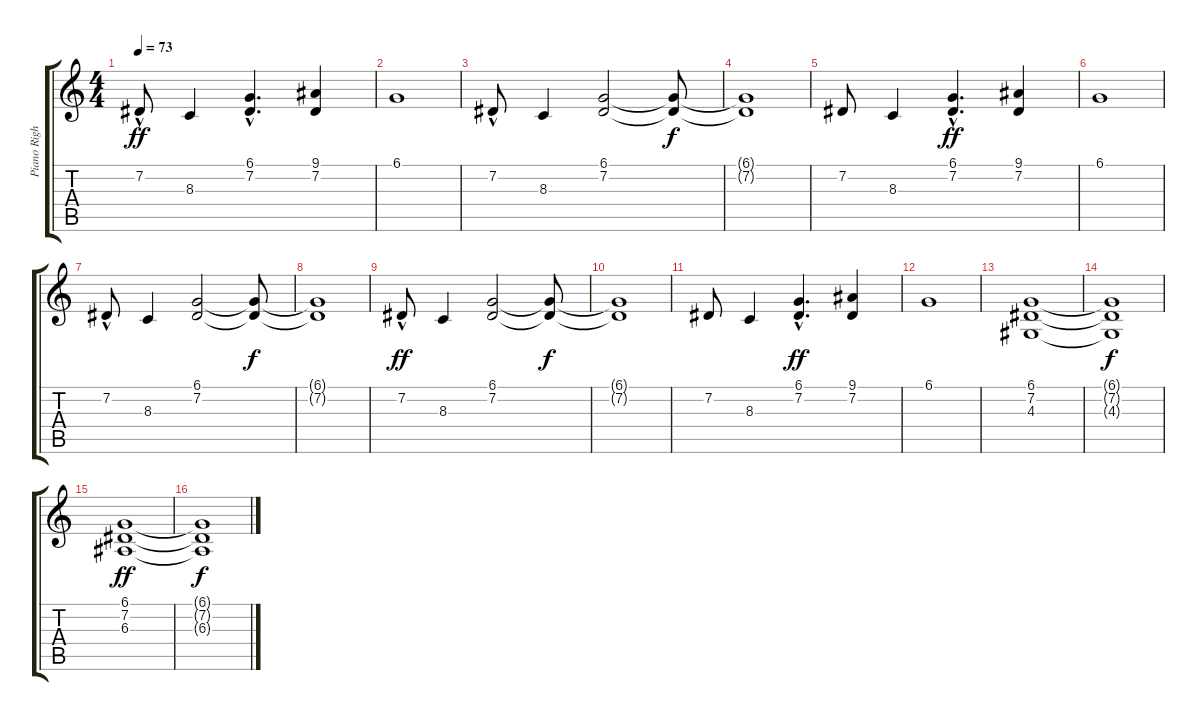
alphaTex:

\track ("Piano Right" "Piano Righ") {instrument acousticgrandpiano}
\staff {score tabs}
\tuning (Db4 Ab3 E3 B2 Gb2 Db2) {hide}
\ts (4 4)
\tempo 73
\clef g2
\ks c
7.2{hac}.8{dy ff} 8.3.4 (6.1{hac} 7.2{hac}).4{d} (9.1 7.2).4 |
6.1.1 |
7.2{hac}.8 8.3.4 (6.1 7.2).2 (6.1{t} 7.2{t}).8{dy f} |
(6.1{t} 7.2{t}).1 |
7.2.8 8.3.4 (6.1{hac} 7.2{hac}).4{d dy ff} (9.1 7.2).4 |
6.1.1 |
7.2{hac}.8 8.3.4 (6.1 7.2).2 (6.1{t} 7.2{t}).8{dy f} |
(6.1{t} 7.2{t}).1 |
7.2{hac}.8{dy ff} 8.3.4 (6.1 7.2).2 (6.1{t} 7.2{t}).8{dy f} |
(6.1{t} 7.2{t}).1 |
7.2.8 8.3.4 (6.1{hac} 7.2{hac}).4{d dy ff} (9.1 7.2).4 |
6.1.1 |
(6.1 7.2 4.3).1 |
(6.1{t} 7.2{t} 4.3{t}).1{dy f} |
(6.1 7.2 6.3).1{dy ff} |
(6.1{t} 7.2{t} 6.3{t}).1{dy f}
